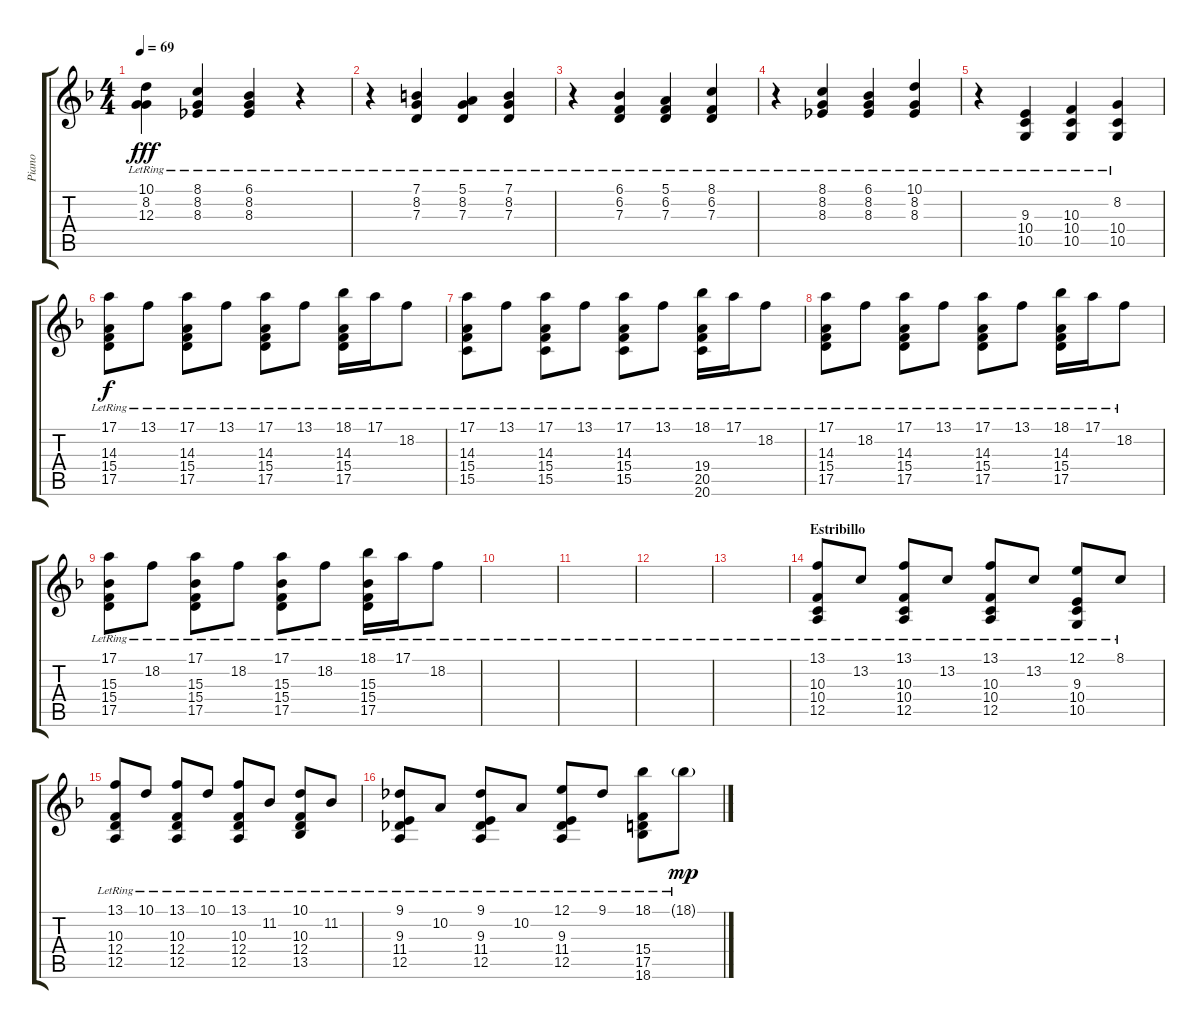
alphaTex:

\track ("Piano" "Piano") {instrument brightacousticpiano}
\staff {score tabs}
\tuning (E4 B3 G3 D3 A2 E2) {hide}
\ts (4 4)
\tempo 69
\clef g2
\ks dminor
(10.1{lr} 8.2{lr} 12.3{lr}).4{dy fff} (8.1{lr} 8.2{lr} 8.3{lr}).4 (6.1{lr} 8.2{lr} 8.3{lr}).4 r.4 |
r.4 (7.1{lr} 8.2{lr} 7.3{lr}).4 (5.1{lr} 8.2{lr} 7.3{lr}).4 (7.1{lr} 8.2{lr} 7.3{lr}).4 |
r.4 (6.1{lr} 6.2{lr} 7.3{lr}).4 (5.1{lr} 6.2{lr} 7.3{lr}).4 (8.1{lr} 6.2{lr} 7.3{lr}).4 |
r.4 (8.1{lr} 8.2{lr} 8.3{lr}).4 (6.1{lr} 8.2{lr} 8.3{lr}).4 (10.1{lr} 8.2{lr} 8.3{lr}).4 |
r.4 (9.3{lr} 10.4{lr} 10.5{lr}).4 (10.3{lr} 10.4{lr} 10.5{lr}).4 (8.2{lr} 10.4{lr} 10.5{lr}).4 |
(17.1{lr} 14.3{lr} 15.4{lr} 17.5{lr}).8{dy f} 13.1{lr}.8 (17.1{lr} 14.3{lr} 15.4{lr} 17.5{lr}).8 13.1{lr}.8 (17.1{lr} 14.3{lr} 15.4{lr} 17.5{lr}).8 13.1{lr}.8 (18.1{lr} 14.3{lr} 15.4{lr} 17.5{lr}).16 17.1{lr}.16 18.2{lr}.8 |
(17.1{lr} 14.3{lr} 15.4{lr} 15.5{lr}).8 13.1{lr}.8 (17.1{lr} 14.3{lr} 15.4{lr} 15.5{lr}).8 13.1{lr}.8 (17.1{lr} 14.3{lr} 15.4{lr} 15.5{lr}).8 13.1{lr}.8 (18.1{lr} 19.4{lr} 20.5{lr} 20.6{lr}).16 17.1{lr}.16 18.2{lr}.8 |
(17.1{lr} 14.3{lr} 15.4{lr} 17.5{lr}).8 18.2{lr}.8 (17.1{lr} 14.3{lr} 15.4{lr} 17.5{lr}).8 13.1{lr}.8 (17.1{lr} 14.3{lr} 15.4{lr} 17.5{lr}).8 13.1{lr}.8 (18.1{lr} 14.3{lr} 15.4{lr} 17.5{lr}).16 17.1{lr}.16 18.2{lr}.8 |
(17.1{lr} 15.3{lr} 15.4{lr} 17.5{lr}).8 18.2{lr}.8 (17.1{lr} 15.3{lr} 15.4{lr} 17.5{lr}).8 18.2{lr}.8 (17.1{lr} 15.3{lr} 15.4{lr} 17.5{lr}).8 18.2{lr}.8 (18.1{lr} 15.3{lr} 15.4{lr} 17.5{lr}).16 17.1{lr}.16 18.2{lr}.8 |
|
|
|
|
\section ("" "Estribillo")
(13.1{lr} 10.3{lr} 10.4{lr} 12.5{lr}).8 13.2{lr}.8 (13.1{lr} 10.3{lr} 10.4{lr} 12.5{lr}).8 13.2{lr}.8 (13.1{lr} 10.3{lr} 10.4{lr} 12.5{lr}).8 13.2{lr}.8 (12.1{lr} 9.3{lr} 10.4{lr} 10.5{lr}).8 8.1{lr}.8 |
(13.1{lr} 10.3{lr} 12.4{lr} 12.5{lr}).8 10.1{lr}.8 (13.1{lr} 10.3{lr} 12.4{lr} 12.5{lr}).8 10.1{lr}.8 (13.1{lr} 10.3{lr} 12.4{lr} 12.5{lr}).8 11.2{lr}.8 (10.1{lr} 10.3{lr} 12.4{lr} 13.5{lr}).8 11.2{lr}.8 |
(9.1{lr} 9.3{lr} 11.4{lr} 12.5{lr}).8 10.2{lr}.8 (9.1{lr} 9.3{lr} 11.4{lr} 12.5{lr}).8 10.2{lr}.8 (12.1{lr} 9.3{lr} 11.4{lr} 12.5{lr}).8 9.1{lr}.8 (18.1{lr} 15.4{lr} 17.5{lr} 18.6{lr}).8 18.1{g lr}.8{dy mp}
